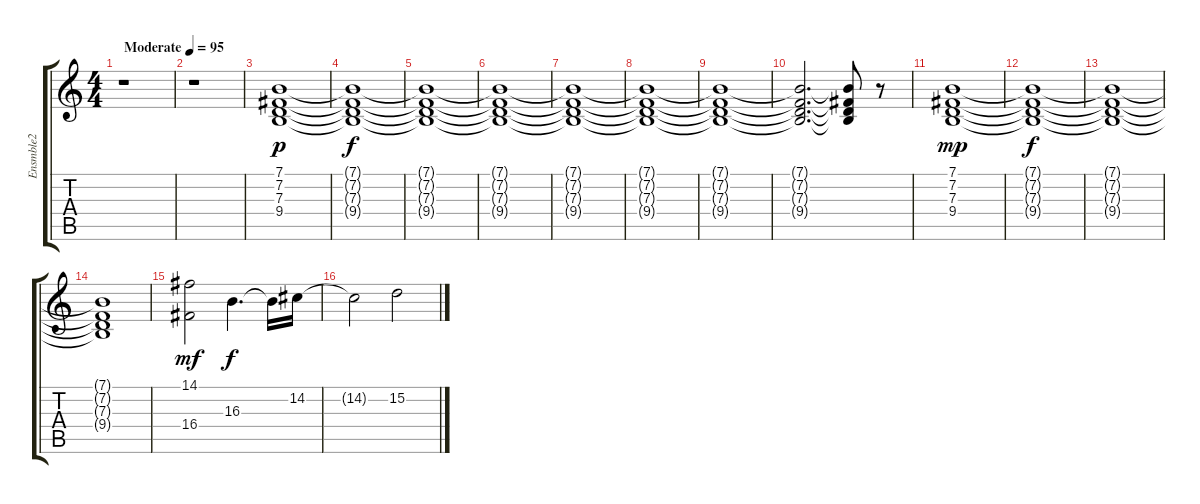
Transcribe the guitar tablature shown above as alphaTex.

\track ("Ensmble2" "Ensmble2") {instrument stringensemble2}
\staff {score tabs}
\tuning (E4 B3 G3 D3 A2 E2) {hide}
\ts (4 4)
\tempo (95 "Moderate")
\clef g2
\ks c
r.1{dy p instrument stringensemble2} |
r.1 |
(7.1 7.2 7.3 9.4).1 |
(7.1{t} 7.2{t} 7.3{t} 9.4{t}).1{dy f} |
(7.1{t} 7.2{t} 7.3{t} 9.4{t}).1 |
(7.1{t} 7.2{t} 7.3{t} 9.4{t}).1 |
(7.1{t} 7.2{t} 7.3{t} 9.4{t}).1 |
(7.1{t} 7.2{t} 7.3{t} 9.4{t}).1 |
(7.1{t} 7.2{t} 7.3{t} 9.4{t}).1 |
(7.1{t} 7.2{t} 7.3{t} 9.4{t}).2{d} (7.1{t} 7.2{t} 7.3{t} 9.4{t}).8 r.8 |
(7.1 7.2 7.3 9.4).1{dy mp} |
(7.1{t} 7.2{t} 7.3{t} 9.4{t}).1{dy f} |
(7.1{t} 7.2{t} 7.3{t} 9.4{t}).1 |
(7.1{t} 7.2{t} 7.3{t} 9.4{t}).1 |
(14.1 16.4).2{dy mf} 16.3.4{d dy f} 16.3{t}.16 14.2.16 |
14.2{t}.2 15.2.2
